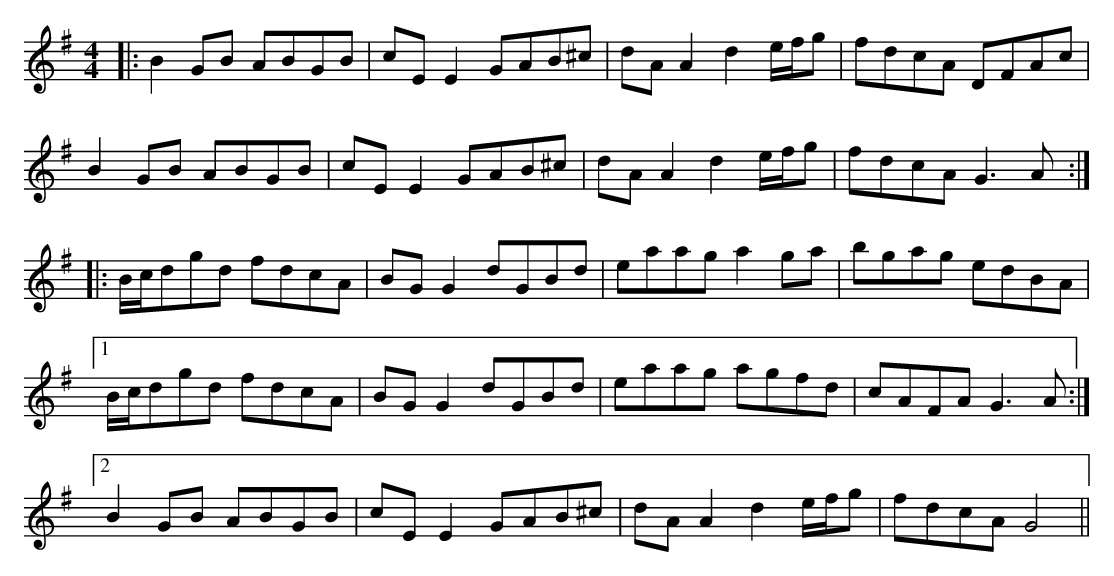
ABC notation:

X:1
M:4/4
K:G
|:B2GB ABGB|cEE2 GAB^c|dAA2 d2e/f/g|fdcA DFAc|
B2GB ABGB|cEE2 GAB^c|dAA2 d2e/f/g|fdcA G3A:|
|:B/c/dgd fdcA|BGG2 dGBd|eaag a2ga|bgag edBA|
[1 B/c/dgd fdcA|BGG2 dGBd|eaag agfd|cAFA G3A:|
[2 B2GB ABGB|cEE2 GAB^c|dAA2 d2e/f/g|fdcA G4||
